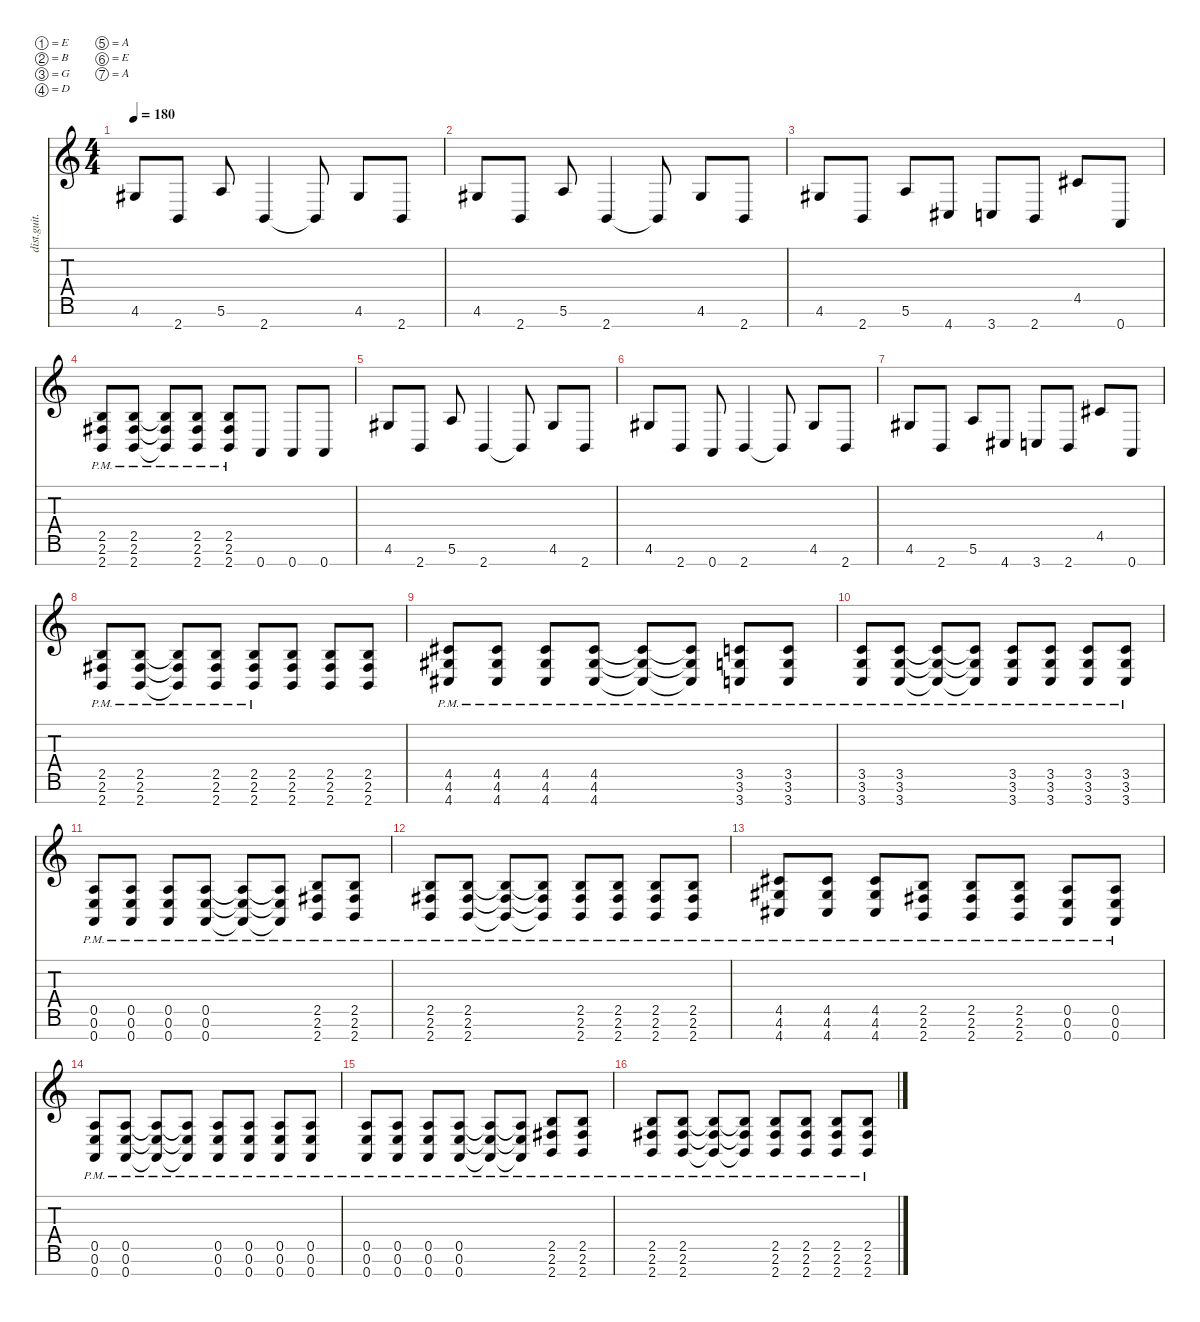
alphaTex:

\defaultSystemsLayout 4
\hideDynamics
\bracketExtendMode nobrackets
\otherSystemsTrackNameOrientation horizontal
\track ("Distortion Guitar" "dist.guit.") {instrument distortionguitar}
\staff {score tabs}
\tuning (E4 B3 G3 D3 A2 E2 A1)
\ts (4 4)
\tempo 180
\clef g2
\ks c
4.6{acc #}.8{dy mf beam Up} 2.7.8{beam Up} 5.6.8{beam Up} 2.7.4{beam Up} 2.7{t}.8{beam Up} 4.6{acc #}.8{beam Up} 2.7.8{beam Up} |
4.6{acc #}.8{beam Up} 2.7.8{beam Up} 5.6.8{beam Up} 2.7.4{beam Up} 2.7{t}.8{beam Up} 4.6{acc #}.8{beam Up} 2.7.8{beam Up} |
4.6{acc #}.8{beam Up} 2.7.8{beam Up} 5.6.8{beam Up} 4.7{acc #}.8{beam Up} 3.7.8{beam Up} 2.7.8{beam Up} 4.5{acc #}.8{beam Up} 0.7.8{beam Up} |
(2.7{pm} 2.6{pm acc #} 2.5{pm}).8{beam Up} (2.7{pm} 2.6{pm acc #} 2.5{pm}).8{beam Up} (2.7{pm t} 2.6{pm t acc #} 2.5{pm t}).8{beam Up} (2.7{pm} 2.6{pm acc #} 2.5{pm}).8{beam Up} (2.7{pm} 2.6{pm acc #} 2.5{pm}).8{beam Up} 0.7.8{beam Up} 0.7.8{beam Up} 0.7.8{beam Up} |
4.6{acc #}.8{beam Up} 2.7.8{beam Up} 5.6.8{beam Up} 2.7.4{beam Up} 2.7{t}.8{beam Up} 4.6{acc #}.8{beam Up} 2.7.8{beam Up} |
4.6{acc #}.8{beam Up} 2.7.8{beam Up} 0.7.8{beam Up} 2.7.4{beam Up} 2.7{t}.8{beam Up} 4.6{acc #}.8{beam Up} 2.7.8{beam Up} |
4.6{acc #}.8{beam Up} 2.7.8{beam Up} 5.6.8{beam Up} 4.7{acc #}.8{beam Up} 3.7.8{beam Up} 2.7.8{beam Up} 4.5{acc #}.8{beam Up} 0.7.8{beam Up} |
(2.7{pm} 2.6{pm acc #} 2.5{pm}).8{beam Up} (2.7{pm} 2.6{pm acc #} 2.5{pm}).8{beam Up} (2.7{pm t} 2.6{pm t acc #} 2.5{pm t}).8{beam Up} (2.7{pm} 2.6{pm acc #} 2.5{pm}).8{beam Up} (2.7{pm} 2.6{pm acc #} 2.5{pm}).8{beam Up} (2.7 2.5 2.6{acc #}).8{beam Up} (2.7 2.6{acc #} 2.5).8{beam Up} (2.7 2.5 2.6{acc #}).8{beam Up} |
(4.7{pm acc #} 4.5{pm acc #} 4.6{pm acc #}).8{beam Up} (4.7{pm acc #} 4.6{pm acc #} 4.5{pm acc #}).8{beam Up} (4.7{pm acc #} 4.5{pm acc #} 4.6{pm acc #}).8{beam Up} (4.7{pm acc #} 4.6{pm acc #} 4.5{pm acc #}).8{beam Up} (4.7{pm t acc #} 4.6{pm t acc #} 4.5{pm t acc #}).8{beam Up} (4.7{pm t acc #} 4.5{pm t acc #} 4.6{pm t acc #}).8{beam Up} (3.7{pm} 3.6{pm} 3.5{pm}).8{beam Up} (3.7{pm} 3.5{pm} 3.6{pm}).8{beam Up} |
(3.7{pm} 3.6{pm} 3.5{pm}).8{beam Up} (3.7{pm} 3.6{pm} 3.5{pm}).8{beam Up} (3.7{pm t} 3.6{pm t} 3.5{pm t}).8{beam Up} (3.7{pm t} 3.6{pm t} 3.5{pm t}).8{beam Up} (3.7{pm} 3.6{pm} 3.5{pm}).8{beam Up} (3.7{pm} 3.5{pm} 3.6{pm}).8{beam Up} (3.7{pm} 3.6{pm} 3.5{pm}).8{beam Up} (3.7{pm} 3.5{pm} 3.6{pm}).8{beam Up} |
(0.7{pm} 0.6{pm} 0.5{pm}).8{beam Up} (0.7{pm} 0.5{pm} 0.6{pm}).8{beam Up} (0.7{pm} 0.6{pm} 0.5{pm}).8{beam Up} (0.7{pm} 0.5{pm} 0.6{pm}).8{beam Up} (0.7{pm t} 0.5{pm t} 0.6{pm t}).8{beam Up} (0.7{pm t} 0.5{pm t} 0.6{pm t}).8{beam Up} (2.6{pm acc #} 2.5{pm} 2.7{pm}).8{beam Up} (2.7{pm} 2.6{pm acc #} 2.5{pm}).8{beam Up} |
(2.5{pm} 2.6{pm acc #} 2.7{pm}).8{beam Up} (2.7{pm} 2.6{pm acc #} 2.5{pm}).8{beam Up} (2.7{pm t} 2.6{pm t acc #} 2.5{pm t}).8{beam Up} (2.7{pm t} 2.6{pm t acc #} 2.5{pm t}).8{beam Up} (2.7{pm} 2.6{pm acc #} 2.5{pm}).8{beam Up} (2.7{pm} 2.5{pm} 2.6{pm acc #}).8{beam Up} (2.7{pm} 2.6{pm acc #} 2.5{pm}).8{beam Up} (2.7{pm} 2.5{pm} 2.6{pm acc #}).8{beam Up} |
(4.7{pm acc #} 4.6{pm acc #} 4.5{pm acc #}).8{beam Up} (4.7{pm acc #} 4.5{pm acc #} 4.6{pm acc #}).8{beam Up} (4.7{pm acc #} 4.6{pm acc #} 4.5{pm acc #}).8{beam Up} (2.7{pm} 2.5{pm} 2.6{pm acc #}).8{beam Up} (2.7{pm} 2.6{pm acc #} 2.5{pm}).8{beam Up} (2.7{pm} 2.5{pm} 2.6{pm acc #}).8{beam Up} (0.7{pm} 0.6{pm} 0.5{pm}).8{beam Up} (0.7{pm} 0.5{pm} 0.6{pm}).8{beam Up} |
(0.7{pm} 0.6{pm} 0.5{pm}).8{beam Up} (0.7{pm} 0.5{pm} 0.6{pm}).8{beam Up} (0.7{pm t} 0.5{pm t} 0.6{pm t}).8{beam Up} (0.7{pm t} 0.5{pm t} 0.6{pm t}).8{beam Up} (0.7{pm} 0.6{pm} 0.5{pm}).8{beam Up} (0.7{pm} 0.6{pm} 0.5{pm}).8{beam Up} (0.7{pm} 0.6{pm} 0.5{pm}).8{beam Up} (0.7{pm} 0.6{pm} 0.5{pm}).8{beam Up} |
(0.7{pm} 0.6{pm} 0.5{pm}).8{beam Up} (0.7{pm} 0.6{pm} 0.5{pm}).8{beam Up} (0.7{pm} 0.6{pm} 0.5{pm}).8{beam Up} (0.7{pm} 0.6{pm} 0.5{pm}).8{beam Up} (0.7{pm t} 0.6{pm t} 0.5{pm t}).8{beam Up} (0.7{pm t} 0.6{pm t} 0.5{pm t}).8{beam Up} (2.7{pm} 2.6{pm acc #} 2.5{pm}).8{beam Up} (2.5{pm} 2.6{pm acc #} 2.7{pm}).8{beam Up} |
(2.7{pm} 2.6{pm acc #} 2.5{pm}).8{beam Up} (2.5{pm} 2.6{pm acc #} 2.7{pm}).8{beam Up} (2.5{pm t} 2.6{pm t acc #} 2.7{pm t}).8{beam Up} (2.5{pm t} 2.6{pm t acc #} 2.7{pm t}).8{beam Up} (2.7{pm} 2.6{pm acc #} 2.5{pm}).8{beam Up} (2.7{pm} 2.6{pm acc #} 2.5{pm}).8{beam Up} (2.7{pm} 2.6{pm acc #} 2.5{pm}).8{beam Up} (2.7{pm} 2.6{pm acc #} 2.5{pm}).8{beam Up}
